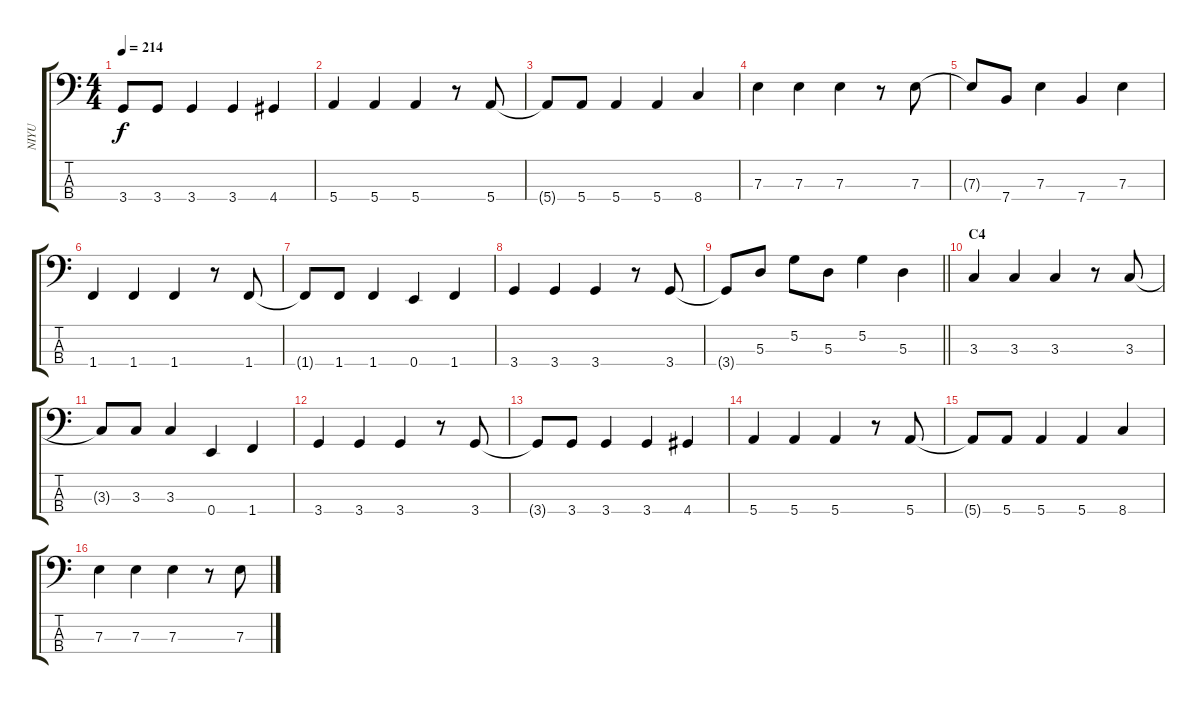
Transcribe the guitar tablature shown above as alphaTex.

\track ("NIYU" "NIYU") {instrument electricbasspick}
\staff {score tabs}
\tuning (G2 D2 A1 E1) {hide}
\ts (4 4)
\tempo 214
\clef f4
\ks c
3.4{t}.8{dy f} 3.4.8 3.4.4 3.4.4 4.4.4 |
5.4.4 5.4.4 5.4.4 r.8 5.4.8 |
5.4{t}.8 5.4.8 5.4.4 5.4.4 8.4.4 |
7.3.4 7.3.4 7.3.4 r.8 7.3.8 |
7.3{t}.8 7.4.8 7.3.4 7.4.4 7.3.4 |
1.4.4 1.4.4 1.4.4 r.8 1.4.8 |
1.4{t}.8 1.4.8 1.4.4 0.4.4 1.4.4 |
3.4.4 3.4.4 3.4.4 r.8 3.4.8 |
\barLineRight lightlight
3.4{t}.8 5.3.8 5.2.8 5.3.8 5.2.4 5.3.4 |
\section ("" "C4")
3.3.4 3.3.4 3.3.4 r.8 3.3.8 |
3.3{t}.8 3.3.8 3.3.4 0.4.4 1.4.4 |
3.4.4 3.4.4 3.4.4 r.8 3.4.8 |
3.4{t}.8 3.4.8 3.4.4 3.4.4 4.4.4 |
5.4.4 5.4.4 5.4.4 r.8 5.4.8 |
5.4{t}.8 5.4.8 5.4.4 5.4.4 8.4.4 |
7.3.4 7.3.4 7.3.4 r.8 7.3.8
